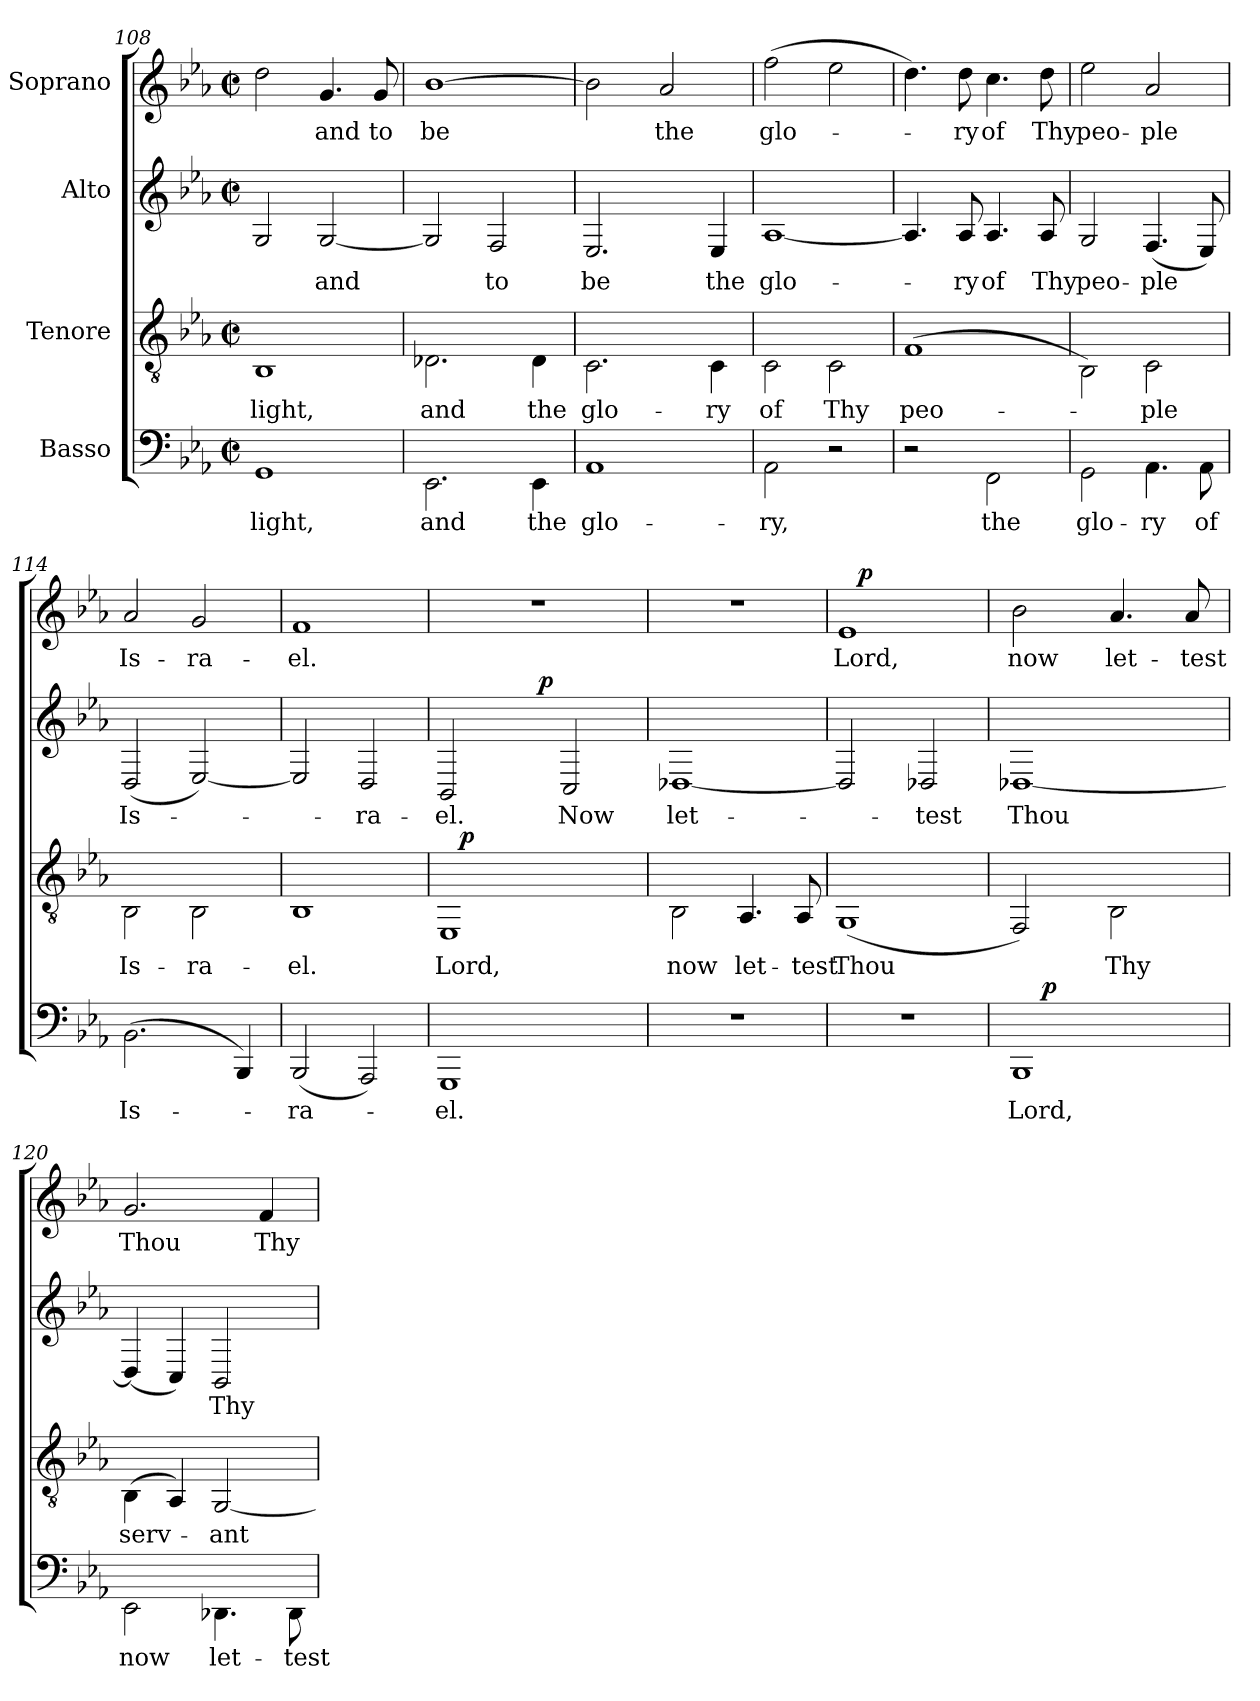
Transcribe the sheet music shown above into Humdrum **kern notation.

**kern	**text	**dynam	**kern	**text	**dynam	**kern	**text	**dynam	**kern	**text	**dynam
*part4	*part4	*part4	*part3	*part3	*part3	*part2	*part2	*part2	*part1	*part1	*part1
*staff4	*staff4	*staff4	*staff3	*staff3	*staff3	*staff2	*staff2	*staff2	*staff1	*staff1	*staff1
*I"Basso	*	*	*I"Tenore	*	*	*I"Alto	*	*	*I"Soprano	*	*
*clefF4	*	*	*clefGv2	*	*	*clefG2	*	*	*clefG2	*	*
*k[b-e-a-]	*	*	*k[b-e-a-]	*	*	*k[b-e-a-]	*	*	*k[b-e-a-]	*	*
*E-:	*	*	*E-:	*	*	*E-:	*	*	*E-:	*	*
*M2/2	*	*	*M2/2	*	*	*M2/2	*	*	*M2/2	*	*
*met(c|)	*	*	*met(c|)	*	*	*met(c|)	*	*	*met(c|)	*	*
=108	=108	=108	=108	=108	=108	=108	=108	=108	=108	=108	=108
!	!LO:LY:b:cj	!	!	!LO:LY:b:cj	!	!	!	!	!	!	!
1GG	light,	.	1BB-	light,	.	2G/	.	.	2dd\	.	.
!	!	!	!	!	!	!	!LO:LY:b	!	!	!LO:LY:b:cj	!
.	.	.	.	.	.	[<2G/	and	.	4.g/	and	.
!	!	!	!	!	!	!	!	!	!	!LO:LY:b:cj	!
.	.	.	.	.	.	.	.	.	8g/	to	.
=109	=109	=109	=109	=109	=109	=109	=109	=109	=109	=109	=109
!	!LO:LY:b:cj	!	!	!LO:LY:b:cj	!	!	!	!	!	!LO:LY:b:cj	!
2.EE-\	and	.	2.D-X\	and	.	2G/]	.	.	[<1b-	be	.
!	!	!	!	!	!	!	!LO:LY:b:cj	!	!	!	!
.	.	.	.	.	.	2F/	to	.	.	.	.
!	!LO:LY:b:cj	!	!	!LO:LY:b:cj	!	!	!	!	!	!	!
4EE-\	the	.	4D-\	the	.	.	.	.	.	.	.
!!LO:LB:g=z
=110	=110	=110	=110	=110	=110	=110	=110	=110	=110	=110	=110
!	!LO:LY:b:cj	!	!	!LO:LY:b:cj	!	!	!LO:LY:b:cj	!	!	!	!
*	*	*	*	*	*	*^	*	*	*	*	*
1AA-	glo-	.	2.C\	glo-	.	2.E-/	32ryy	be	.	2b-\]	.	.
.	.	.	.	.	.	.	2ryy	.	.	.	.	.
!	!	!	!	!	!	!	!	!	!	!	!LO:LY:b:cj	!
.	.	.	.	.	.	.	.	.	.	2a-/	the	.
.	.	.	.	.	.	.	4...ryy	.	.	.	.	.
!	!	!	!	!LO:LY:b:cj	!	!	!	!LO:LY:b:cj	!	!	!	!
.	.	.	4C\	-ry	.	4E-/	.	the	.	.	.	.
=111	=111	=111	=111	=111	=111	=111	=111	=111	=111	=111	=111	=111
!	!LO:LY:b:cj	!	!	!LO:LY:b:cj	!	!	!	!LO:LY:b:cj	!	!	!LO:LY:b	!
*	*	*	*	*	*	*v	*v	*	*	*	*	*
2AA-\	-ry,	.	2C\	of	.	[<1A-	glo-	.	(>2ff\	glo-	.
!	!	!	!	!LO:LY:b:cj	!	!	!	!	!	!	!
2r	.	.	2C\	Thy	.	.	.	.	2ee-\	.	.
=112	=112	=112	=112	=112	=112	=112	=112	=112	=112	=112	=112
!	!	!	!	!LO:LY:b	!	!	!	!	!	!	!
2r	.	.	(>1F	peo-	.	4.A-/]	.	.	4.dd\)	.	.
!	!	!	!	!	!	!	!LO:LY:b:cj	!	!	!LO:LY:b:cj	!
.	.	.	.	.	.	8A-/	-ry	.	8dd\	-ry	.
!	!LO:LY:b:cj	!	!	!	!	!	!LO:LY:b:cj	!	!	!LO:LY:b:cj	!
2FF\	the	.	.	.	.	4.A-/	of	.	4.cc\	of	.
!	!	!	!	!	!	!	!LO:LY:b:cj	!	!	!LO:LY:b:cj	!
.	.	.	.	.	.	8A-/	Thy	.	8dd\	Thy	.
=113	=113	=113	=113	=113	=113	=113	=113	=113	=113	=113	=113
!	!LO:LY:b:cj	!	!	!	!	!	!LO:LY:b:cj	!	!	!LO:LY:b:cj	!
2GG\	glo-	.	2BB-\)	.	.	2G/	peo-	.	2ee-\	peo-	.
!	!LO:LY:b:cj	!	!	!LO:LY:b:cj	!	!	!LO:LY:b	!	!	!LO:LY:b:cj	!
4.AA-\	-ry	.	2C\	-ple	.	(<4.F/	-ple	.	2a-/	-ple	.
!	!LO:LY:b:cj	!	!	!	!	!	!	!	!	!	!
8AA-\	of	.	.	.	.	8E-/)	.	.	.	.	.
=114	=114	=114	=114	=114	=114	=114	=114	=114	=114	=114	=114
!	!LO:LY:b:cj	!	!	!LO:LY:b:cj	!	!	!LO:LY:b:cj	!	!	!LO:LY:b:cj	!
(>2.BB-\	Is-	.	2BB-\	Is-	.	(<2D/	Is-	.	2a-/	Is-	.
!	!	!	!	!LO:LY:b:cj	!	!	!	!	!	!LO:LY:b:cj	!
.	.	.	2BB-\	-ra-	.	[<2E-/)	.	.	2g/	-ra-	.
4BBB-/)	.	.	.	.	.	.	.	.	.	.	.
=115	=115	=115	=115	=115	=115	=115	=115	=115	=115	=115	=115
!	!LO:LY:b:cj	!	!	!LO:LY:b:cj	!	!	!	!	!	!LO:LY:b:cj	!
(<2BBB-/	-ra-	.	1BB-	-el.	.	2E-/]	.	.	1f	-el.	.
!	!	!	!	!	!	!	!LO:LY:b:cj	!	!	!	!
2AAA-/)	.	.	.	.	.	2D/	-ra-	.	.	.	.
=116	=116	=116	=116	=116	=116	=116	=116	=116	=116	=116	=116
!	!LO:LY:b:cj	!	!	!LO:LY:b:cj	!	!	!LO:LY:b:cj	!	!	!	!
*	*	*	*^	*	*	*^	*	*	*	*	*
1GGG	-el.	.	1EE-	16ryy	Lord,	.	2BB-/	4ryy	-el.	.	1r	.	.
!	!	!	!	!	!	!LO:DY:a	!	!	!	!	!	!	!
.	.	.	.	2...ryy	.	p	.	.	.	.	.	.	.
.	.	.	.	.	.	.	.	8ryy	.	.	.	.	.
.	.	.	.	.	.	.	.	32ryy	.	.	.	.	.
!	!	!	!	!	!	!	!	!	!	!LO:DY:a	!	!	!
.	.	.	.	.	.	.	.	2ryy	.	p	.	.	.
!	!	!	!	!	!	!	!	!	!LO:LY:b:cj	!	!	!	!
.	.	.	.	.	.	.	2C/	.	Now	.	.	.	.
.	.	.	.	.	.	.	.	16.ryy	.	.	.	.	.
=117	=117	=117	=117	=117	=117	=117	=117	=117	=117	=117	=117	=117	=117
!	!	!	!	!	!LO:LY:b:cj	!	!	!	!LO:LY:b:cj	!	!	!	!
*	*	*	*v	*v	*	*	*	*	*	*	*	*	*
*	*	*	*	*	*	*v	*v	*	*	*	*	*
1r	.	.	2BB-\	now	.	[<1D-X	let-	.	1r	.	.
!	!	!	!	!LO:LY:b:cj	!	!	!	!	!	!	!
.	.	.	4.AA-/	let-	.	.	.	.	.	.	.
!	!	!	!	!LO:LY:b:cj	!	!	!	!	!	!	!
.	.	.	8AA-/	-test	.	.	.	.	.	.	.
=118	=118	=118	=118	=118	=118	=118	=118	=118	=118	=118	=118
!	!	!	!	!LO:LY:b	!	!	!	!	!	!LO:LY:b:cj	!
*	*	*	*	*	*	*	*	*	*^	*	*
1r	.	.	(>1GG	Thou	.	2D-/]	.	.	1e-	16ryy	Lord,	.
!	!	!	!	!	!	!	!	!	!	!	!	!LO:DY:a
.	.	.	.	.	.	.	.	.	.	2...ryy	.	p
!	!	!	!	!	!	!	!LO:LY:b:cj	!	!	!	!	!
.	.	.	.	.	.	2D-X/	-test	.	.	.	.	.
!!LO:LB:g=z
=119	=119	=119	=119	=119	=119	=119	=119	=119	=119	=119	=119	=119
!	!LO:LY:b:cj	!	!	!	!	!	!LO:LY:b	!	!	!	!LO:LY:b:cj	!
*^	*	*	*	*	*	*	*	*	*	*	*	*
*	*^	*	*	*	*	*	*	*	*	*v	*v	*	*
1BBB-	8ryy	8ryy	Lord,	.	2FF/)	.	.	[<1D-X	Thou	.	2b-\	now	.
!	!	!	!	!LO:DY:a	!	!	!	!	!	!	!	!	!
.	2..ryy	32.ryy	.	p	.	.	.	.	.	.	.	.	.
.	.	2ryy	.	.	.	.	.	.	.	.	.	.	.
!	!	!	!	!	!	!LO:LY:b:cj	!	!	!	!	!	!LO:LY:b:cj	!
.	.	.	.	.	2BB-\	Thy	.	.	.	.	4.a-/	let-	.
.	.	4ryy	.	.	.	.	.	.	.	.	.	.	.
!	!	!	!	!	!	!	!	!	!	!	!	!LO:LY:b:cj	!
.	.	.	.	.	.	.	.	.	.	.	8a-/	-test	.
.	.	16ryy	.	.	.	.	.	.	.	.	.	.	.
.	.	64ryy	.	.	.	.	.	.	.	.	.	.	.
=120	=120	=120	=120	=120	=120	=120	=120	=120	=120	=120	=120	=120	=120
!	!	!	!LO:LY:b:cj	!	!	!LO:LY:b	!	!	!	!	!	!LO:LY:b:cj	!
*v	*v	*v	*	*	*	*	*	*	*	*	*	*	*
2EE-\	now	.	(>4BB-\	serv-	.	(<4D-/]	.	.	2.g/	Thou	.
.	.	.	4AA-/)	.	.	4C/)	.	.	.	.	.
!	!LO:LY:b:cj	!	!	!LO:LY:b	!	!	!LO:LY:b:cj	!	!	!	!
4.DD-X\	let-	.	[<2GG/	-ant	.	2BB-/	Thy	.	.	.	.
!	!	!	!	!	!	!	!	!	!	!LO:LY:b:cj	!
.	.	.	.	.	.	.	.	.	4f/	Thy	.
!	!LO:LY:b:cj	!	!	!	!	!	!	!	!	!	!
8DD-\	-test	.	.	.	.	.	.	.	.	.	.
=	=	=	=	=	=	=	=	=	=	=	=
*-	*-	*-	*-	*-	*-	*-	*-	*-	*-	*-	*-
